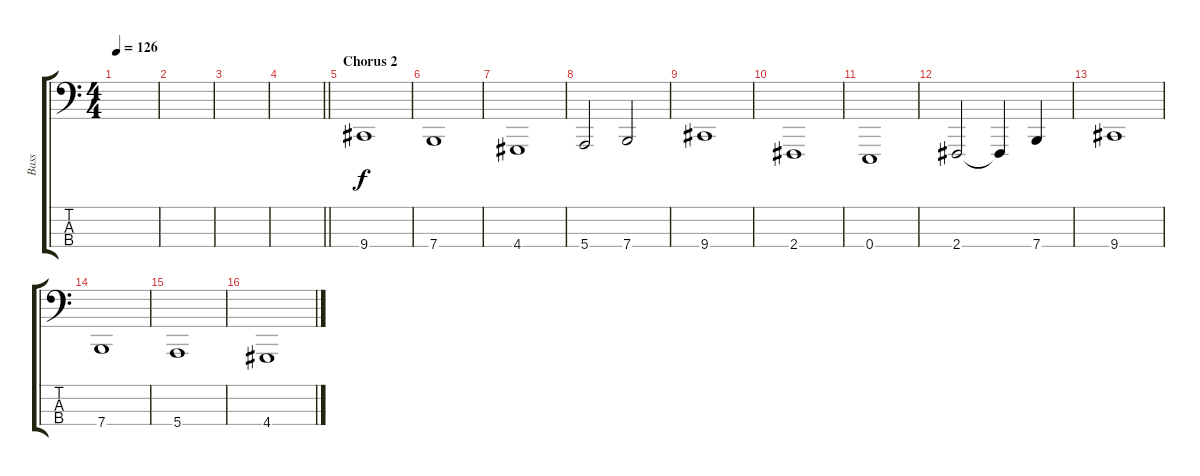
\track ("Bass" "Bass") {instrument flute}
\staff {score tabs}
\tuning (G2 D2 A1 E1) {hide}
\ts (4 4)
\tempo 126
\clef f4
\ks c
|
|
|
\barLineRight lightlight
|
\section ("" "Chorus 2")
9.4.1 |
7.4.1 |
4.4.1 |
5.4.2 7.4.2 |
9.4.1 |
2.4.1 |
0.4.1 |
2.4.2 2.4{t}.4 7.4.4 |
9.4.1 |
7.4.1 |
5.4.1 |
4.4.1
